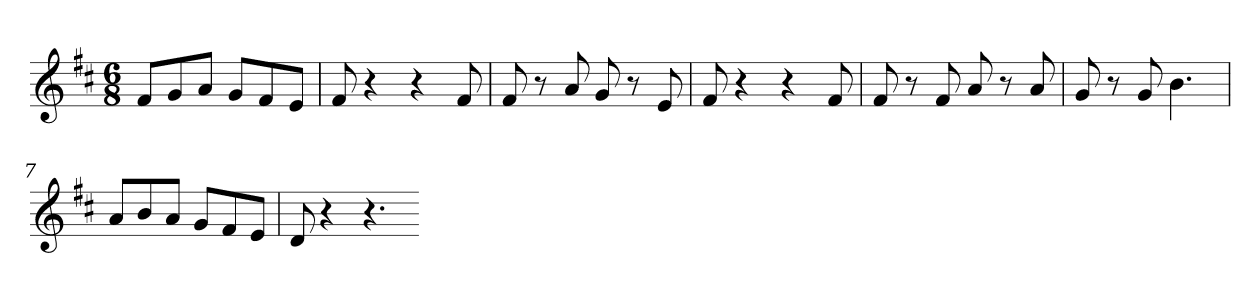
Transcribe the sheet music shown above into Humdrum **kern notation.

**kern
*part1
*staff1
*k[f#c#]
*D:
*M6/8
=1
8f#L
8g
8aJ
8gL
8f#
8eJ
=2
8f#
4r
4r
8f#
=3
8f#
8r
8a
8g
8r
8e
=4
8f#
4r
4r
8f#
=5
8f#
8r
8f#
8a
8r
8a
=6
8g
8r
8g
4.b
=7
8aL
8b
8aJ
8gL
8f#
8eJ
=8
8d
4r
4.r
=-
*-
